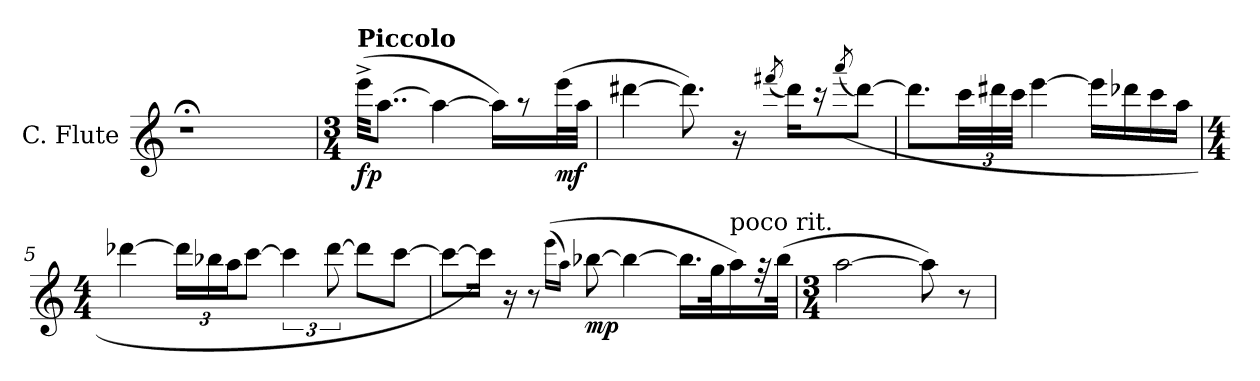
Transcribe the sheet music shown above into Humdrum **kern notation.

**kern	**dynam
*part1	*part1
*staff1	*staff1
*I"C. Flute	*
*clefG2	*
*k[]	*
=1	=1
1r;<	.
=2	=2
*M3/4	*
*MM69	*
!LO:TX:a:B:t=Piccolo	!
!	!LO:DY:b
(>32eee^\KKL	fp
[8..aa\J	.
4aa\_	.
16aa\LL])	.
8r	.
!	!LO:DY:b
(>32eee\L	mf
32aa\JJJ	.
=3	=3
[4ddd#X\	.
8.ddd#\])	.
16r	.
(>8qfff#X/	.
16ddd#i\KL)	.
16r	.
(>(>8qaaa/	.
[8ddd#i\J)	.
=4	=4
8.ddd#\L]	.
48ccc\LL	.
48ddd#X\	.
48ccc\JJJ	.
[4eee\	.
16eee\LL]	.
16ddd-X\	.
16ccc\	.
16aa\JJ	.
!!LO:LB:g=z
=5	=5
*M4/4	*
[4ddd-X\	.
24ddd-\LL]	.
24bb-X\	.
24aa\J	.
[8ccc\J	.
6ccc\]	.
[12ddd-i\	.
8ddd-\L]	.
[8ccc\J	.
=6	=6
8ccc\L_	.
16ccc\Jk])	.
16r	.
8r	.
(>(>16qeee\LL	.
16qaa\JJ)	.
!	!LO:DY:b
[8bb-X\	mp
4bb-\_	.
16.bb-\LL]	.
32gg\k	.
!LO:TX:t=poco rit.	!
16aa\)	.
32r	.
(>32bb-i\JJk	.
=7	=7
*M3/4	*
*MM120	*
[2aa\	.
!	!LO:DY:b
8aa\])	n
8r	.
=	=
*-	*-
